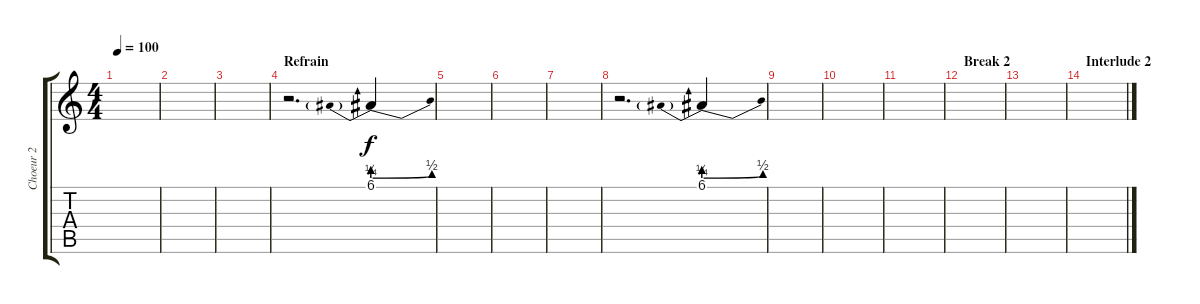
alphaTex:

\track ("Choeur 2" "Choeur 2") {instrument frenchhorn}
\staff {score tabs}
\tuning (E4 B3 G3 D3 A2 E2) {hide}
\ts (4 4)
\tempo 100
\clef g2
\ks c
|
|
|
\section ("" "Refrain")
r.2{d} 6.1{be (prebendbend 0 1 60 2)}.4 |
|
|
|
r.2{d} 6.1{be (prebendbend 0 1 60 2)}.4 |
|
|
|
\section ("" "Break 2")
|
|
\section ("" "Interlude 2")
